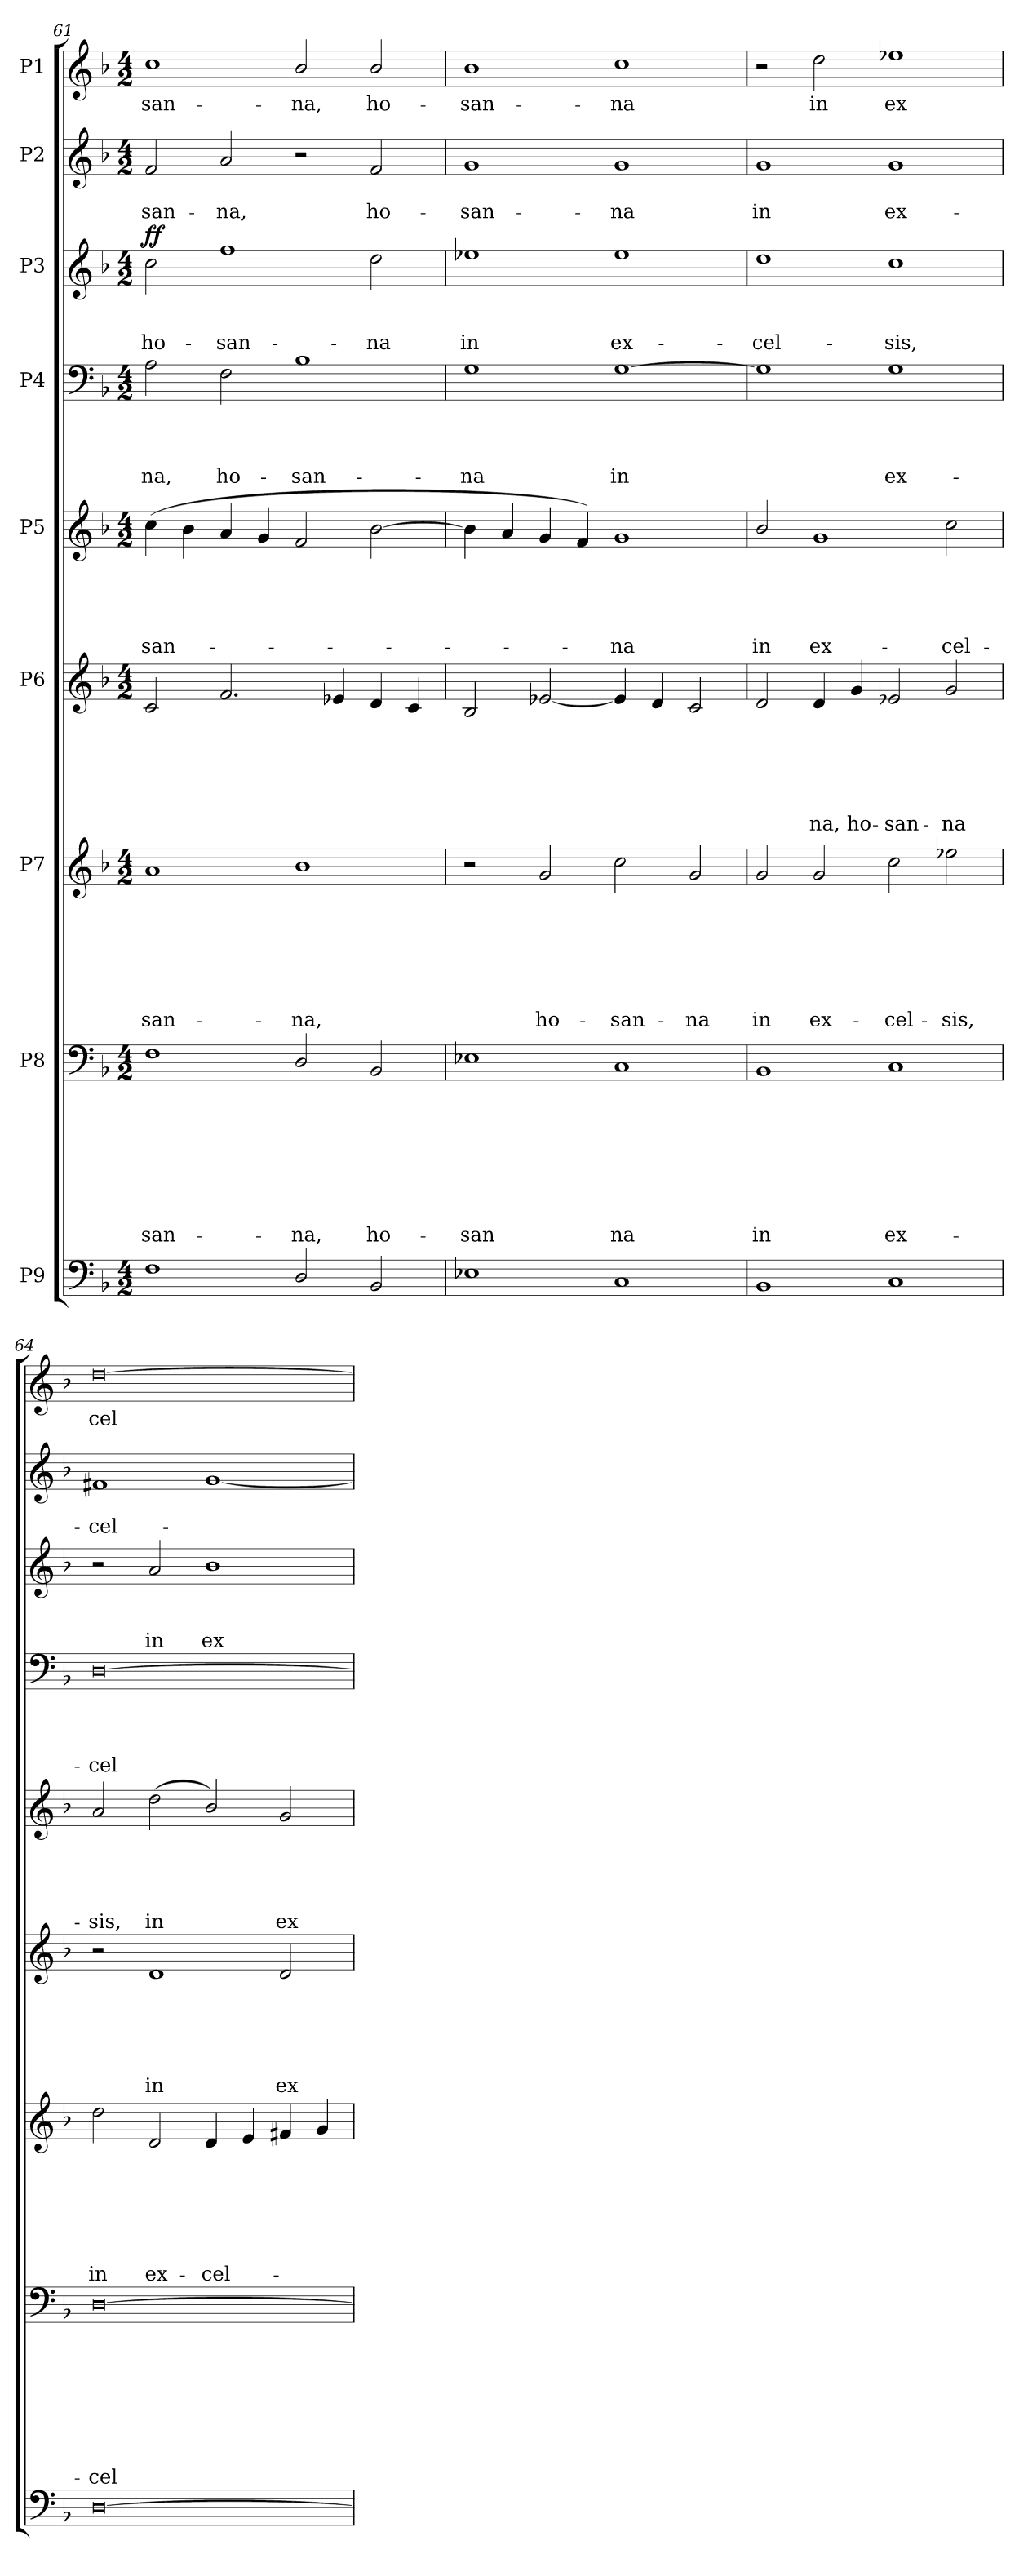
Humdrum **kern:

**kern	**kern	**text	**text	**text	**text	**text	**text	**text	**text	**kern	**text	**text	**text	**text	**text	**text	**text	**kern	**text	**text	**text	**text	**text	**text	**kern	**text	**text	**text	**text	**text	**kern	**text	**text	**text	**text	**kern	**text	**text	**text	**dynam	**kern	**text	**text	**kern	**text
*part9	*part8	*part8	*part8	*part8	*part8	*part8	*part8	*part8	*part8	*part7	*part7	*part7	*part7	*part7	*part7	*part7	*part7	*part6	*part6	*part6	*part6	*part6	*part6	*part6	*part5	*part5	*part5	*part5	*part5	*part5	*part4	*part4	*part4	*part4	*part4	*part3	*part3	*part3	*part3	*part3	*part2	*part2	*part2	*part1	*part1
*staff9	*staff8	*staff8	*staff8	*staff8	*staff8	*staff8	*staff8	*staff8	*staff8	*staff7	*staff7	*staff7	*staff7	*staff7	*staff7	*staff7	*staff7	*staff6	*staff6	*staff6	*staff6	*staff6	*staff6	*staff6	*staff5	*staff5	*staff5	*staff5	*staff5	*staff5	*staff4	*staff4	*staff4	*staff4	*staff4	*staff3	*staff3	*staff3	*staff3	*staff3	*staff2	*staff2	*staff2	*staff1	*staff1
*I"P9	*I"P8	*	*	*	*	*	*	*	*	*I"P7	*	*	*	*	*	*	*	*I"P6	*	*	*	*	*	*	*I"P5	*	*	*	*	*	*I"P4	*	*	*	*	*I"P3	*	*	*	*	*I"P2	*	*	*I"P1	*
!!LO:PB:g=z
*clefF4	*clefF4	*	*	*	*	*	*	*	*	*clefG2	*	*	*	*	*	*	*	*clefG2	*	*	*	*	*	*	*clefG2	*	*	*	*	*	*clefF4	*	*	*	*	*clefG2	*	*	*	*	*clefG2	*	*	*clefG2	*
*	*	*	*	*	*	*	*	*	*	*ITrd7c12	*	*	*	*	*	*	*	*	*	*	*	*	*	*	*	*	*	*	*	*	*	*	*	*	*	*ITrd7c12	*	*	*	*	*	*	*	*	*
*k[b-]	*k[b-]	*	*	*	*	*	*	*	*	*k[b-]	*	*	*	*	*	*	*	*k[b-]	*	*	*	*	*	*	*k[b-]	*	*	*	*	*	*k[b-]	*	*	*	*	*k[b-]	*	*	*	*	*k[b-]	*	*	*k[b-]	*
*F:	*F:	*	*	*	*	*	*	*	*	*F:	*	*	*	*	*	*	*	*F:	*	*	*	*	*	*	*F:	*	*	*	*	*	*F:	*	*	*	*	*F:	*	*	*	*	*F:	*	*	*F:	*
*M4/2	*M4/2	*	*	*	*	*	*	*	*	*M4/2	*	*	*	*	*	*	*	*M4/2	*	*	*	*	*	*	*M4/2	*	*	*	*	*	*M4/2	*	*	*	*	*M4/2	*	*	*	*	*M4/2	*	*	*M4/2	*
=61	=61	=61	=61	=61	=61	=61	=61	=61	=61	=61	=61	=61	=61	=61	=61	=61	=61	=61	=61	=61	=61	=61	=61	=61	=61	=61	=61	=61	=61	=61	=61	=61	=61	=61	=61	=61	=61	=61	=61	=61	=61	=61	=61	=61	=61
!	!	!	!	!	!	!	!	!	!LO:LY:b	!	!	!	!	!	!	!	!LO:LY:b	!	!	!	!	!	!	!	!	!	!	!	!	!LO:LY:b	!	!	!	!	!LO:LY:b	!	!	!	!LO:LY:b	!LO:DY:a	!	!	!LO:LY:b	!	!LO:LY:b
1F	1F	.	.	.	.	.	.	.	-san-	1A	.	.	.	.	.	.	-san-	2c/	.	.	.	.	.	.	(>4cc\	.	.	.	.	-san-	2A\	.	.	.	-na,	2c\	.	.	ho-	ff	2f/	.	-san-	1cc	-san-
.	.	.	.	.	.	.	.	.	.	.	.	.	.	.	.	.	.	.	.	.	.	.	.	.	4b-\	.	.	.	.	.	.	.	.	.	.	.	.	.	.	.	.	.	.	.	.
!	!	!	!	!	!	!	!	!	!	!	!	!	!	!	!	!	!	!	!	!	!	!	!	!	!	!	!	!	!	!	!	!	!	!	!LO:LY:b	!	!	!	!LO:LY:b	!	!	!	!LO:LY:b	!	!
.	.	.	.	.	.	.	.	.	.	.	.	.	.	.	.	.	.	2.f/	.	.	.	.	.	.	4a/	.	.	.	.	.	2F\	.	.	.	ho-	1f	.	.	-san-	.	2a/	.	-na,	.	.
.	.	.	.	.	.	.	.	.	.	.	.	.	.	.	.	.	.	.	.	.	.	.	.	.	4g/	.	.	.	.	.	.	.	.	.	.	.	.	.	.	.	.	.	.	.	.
!	!	!	!	!	!	!	!	!	!LO:LY:b	!	!	!	!	!	!	!	!LO:LY:b	!	!	!	!	!	!	!	!	!	!	!	!	!	!	!	!	!	!LO:LY:b	!	!	!	!	!	!	!	!	!	!LO:LY:b
2D/	2D/	.	.	.	.	.	.	.	-na,	1B-	.	.	.	.	.	.	-na,	.	.	.	.	.	.	.	2f/	.	.	.	.	.	1B-	.	.	.	-san-	.	.	.	.	.	2r	.	.	2b-/	-na,
.	.	.	.	.	.	.	.	.	.	.	.	.	.	.	.	.	.	4e-X/	.	.	.	.	.	.	.	.	.	.	.	.	.	.	.	.	.	.	.	.	.	.	.	.	.	.	.
!	!	!	!	!	!	!	!	!	!LO:LY:b	!	!	!	!	!	!	!	!	!	!	!	!	!	!	!	!	!	!	!	!	!	!	!	!	!	!	!	!	!	!LO:LY:b	!	!	!	!LO:LY:b	!	!LO:LY:b
2BB-/	2BB-/	.	.	.	.	.	.	.	ho-	.	.	.	.	.	.	.	.	4d/	.	.	.	.	.	.	[>2b-\	.	.	.	.	.	.	.	.	.	.	2d\	.	.	-na	.	2f/	.	ho-	2b-/	ho-
.	.	.	.	.	.	.	.	.	.	.	.	.	.	.	.	.	.	4c/	.	.	.	.	.	.	.	.	.	.	.	.	.	.	.	.	.	.	.	.	.	.	.	.	.	.	.
=62	=62	=62	=62	=62	=62	=62	=62	=62	=62	=62	=62	=62	=62	=62	=62	=62	=62	=62	=62	=62	=62	=62	=62	=62	=62	=62	=62	=62	=62	=62	=62	=62	=62	=62	=62	=62	=62	=62	=62	=62	=62	=62	=62	=62	=62
!	!	!	!	!	!	!	!	!	!LO:LY:b	!	!	!	!	!	!	!	!	!	!	!	!	!	!	!	!	!	!	!	!	!	!	!	!	!	!LO:LY:b	!	!	!	!LO:LY:b	!	!	!	!LO:LY:b	!	!LO:LY:b
1E-X	1E-X	.	.	.	.	.	.	.	-san	2r	.	.	.	.	.	.	.	2B-/	.	.	.	.	.	.	4b-\]	.	.	.	.	.	1G	.	.	.	-na	1e-X	.	.	in	.	1g	.	-san-	1b-	-san-
.	.	.	.	.	.	.	.	.	.	.	.	.	.	.	.	.	.	.	.	.	.	.	.	.	4a/	.	.	.	.	.	.	.	.	.	.	.	.	.	.	.	.	.	.	.	.
!	!	!	!	!	!	!	!	!	!	!	!	!	!	!	!	!	!LO:LY:b	!	!	!	!	!	!	!	!	!	!	!	!	!	!	!	!	!	!	!	!	!	!	!	!	!	!	!	!
.	.	.	.	.	.	.	.	.	.	2G/	.	.	.	.	.	.	ho-	[<2e-X/	.	.	.	.	.	.	4g/	.	.	.	.	.	.	.	.	.	.	.	.	.	.	.	.	.	.	.	.
.	.	.	.	.	.	.	.	.	.	.	.	.	.	.	.	.	.	.	.	.	.	.	.	.	4f/)	.	.	.	.	.	.	.	.	.	.	.	.	.	.	.	.	.	.	.	.
!	!	!	!	!	!	!	!	!	!LO:LY:b	!	!	!	!	!	!	!	!LO:LY:b	!	!	!	!	!	!	!	!	!	!	!	!	!LO:LY:b	!	!	!	!	!LO:LY:b	!	!	!	!LO:LY:b	!	!	!	!LO:LY:b	!	!LO:LY:b
1C	1C	.	.	.	.	.	.	.	na	2c\	.	.	.	.	.	.	-san-	4e-/]	.	.	.	.	.	.	1g	.	.	.	.	-na	[>1G	.	.	.	in	1e-	.	.	ex-	.	1g	.	-na	1cc	-na
.	.	.	.	.	.	.	.	.	.	.	.	.	.	.	.	.	.	4d/	.	.	.	.	.	.	.	.	.	.	.	.	.	.	.	.	.	.	.	.	.	.	.	.	.	.	.
!	!	!	!	!	!	!	!	!	!	!	!	!	!	!	!	!	!LO:LY:b	!	!	!	!	!	!	!	!	!	!	!	!	!	!	!	!	!	!	!	!	!	!	!	!	!	!	!	!
.	.	.	.	.	.	.	.	.	.	2G/	.	.	.	.	.	.	-na	2c/	.	.	.	.	.	.	.	.	.	.	.	.	.	.	.	.	.	.	.	.	.	.	.	.	.	.	.
=63	=63	=63	=63	=63	=63	=63	=63	=63	=63	=63	=63	=63	=63	=63	=63	=63	=63	=63	=63	=63	=63	=63	=63	=63	=63	=63	=63	=63	=63	=63	=63	=63	=63	=63	=63	=63	=63	=63	=63	=63	=63	=63	=63	=63	=63
!	!	!	!	!	!	!	!	!	!LO:LY:b	!	!	!	!	!	!	!	!LO:LY:b	!	!	!	!	!	!	!	!	!	!	!	!	!LO:LY:b	!	!	!	!	!	!	!	!	!LO:LY:b	!	!	!	!LO:LY:b	!	!
1BB-	1BB-	.	.	.	.	.	.	.	in	2G/	.	.	.	.	.	.	in	2d/	.	.	.	.	.	.	2b-/	.	.	.	.	in	1G]	.	.	.	.	1d	.	.	-cel-	.	1g	.	in	2r	.
!	!	!	!	!	!	!	!	!	!	!	!	!	!	!	!	!	!LO:LY:b	!	!	!	!	!	!	!LO:LY:b	!	!	!	!	!	!LO:LY:b	!	!	!	!	!	!	!	!	!	!	!	!	!	!	!LO:LY:b
.	.	.	.	.	.	.	.	.	.	2G/	.	.	.	.	.	.	ex-	4d/	.	.	.	.	.	-na,	1g	.	.	.	.	ex-	.	.	.	.	.	.	.	.	.	.	.	.	.	2dd\	in
!	!	!	!	!	!	!	!	!	!	!	!	!	!	!	!	!	!	!	!	!	!	!	!	!LO:LY:b	!	!	!	!	!	!	!	!	!	!	!	!	!	!	!	!	!	!	!	!	!
.	.	.	.	.	.	.	.	.	.	.	.	.	.	.	.	.	.	4g/	.	.	.	.	.	ho-	.	.	.	.	.	.	.	.	.	.	.	.	.	.	.	.	.	.	.	.	.
!	!	!	!	!	!	!	!	!	!LO:LY:b	!	!	!	!	!	!	!	!LO:LY:b	!	!	!	!	!	!	!LO:LY:b	!	!	!	!	!	!	!	!	!	!	!LO:LY:b	!	!	!	!LO:LY:b	!	!	!	!LO:LY:b	!	!LO:LY:b
1C	1C	.	.	.	.	.	.	.	ex-	2c\	.	.	.	.	.	.	-cel-	2e-X/	.	.	.	.	.	-san-	.	.	.	.	.	.	1G	.	.	.	ex-	1c	.	.	-sis,	.	1g	.	ex-	1ee-X	ex
!	!	!	!	!	!	!	!	!	!	!	!	!	!	!	!	!	!LO:LY:b	!	!	!	!	!	!	!LO:LY:b	!	!	!	!	!	!LO:LY:b	!	!	!	!	!	!	!	!	!	!	!	!	!	!	!
.	.	.	.	.	.	.	.	.	.	2e-X\	.	.	.	.	.	.	-sis,	2g/	.	.	.	.	.	-na	2cc\	.	.	.	.	-cel-	.	.	.	.	.	.	.	.	.	.	.	.	.	.	.
=64	=64	=64	=64	=64	=64	=64	=64	=64	=64	=64	=64	=64	=64	=64	=64	=64	=64	=64	=64	=64	=64	=64	=64	=64	=64	=64	=64	=64	=64	=64	=64	=64	=64	=64	=64	=64	=64	=64	=64	=64	=64	=64	=64	=64	=64
!	!	!	!	!	!	!	!	!	!LO:LY:b	!	!	!	!	!	!	!	!LO:LY:b	!	!	!	!	!	!	!	!	!	!	!	!	!LO:LY:b	!	!	!	!	!LO:LY:b	!	!	!	!	!	!	!	!LO:LY:b	!	!LO:LY:b
[<0D	[>0D	.	.	.	.	.	.	.	-cel-	2d\	.	.	.	.	.	.	in	2r	.	.	.	.	.	.	2a/	.	.	.	.	-sis,	[<0D	.	.	.	-cel-	2r	.	.	.	.	1f#X	.	-cel-	[>0dd	cel-
!	!	!	!	!	!	!	!	!	!	!	!	!	!	!	!	!	!LO:LY:b	!	!	!	!	!	!	!LO:LY:b	!	!	!	!	!	!LO:LY:b	!	!	!	!	!	!	!	!	!LO:LY:b	!	!	!	!	!	!
.	.	.	.	.	.	.	.	.	.	2D/	.	.	.	.	.	.	ex-	1d	.	.	.	.	.	in	(>2dd\	.	.	.	.	in	.	.	.	.	.	2A/	.	.	in	.	.	.	.	.	.
!	!	!	!	!	!	!	!	!	!	!	!	!	!	!	!	!	!LO:LY:b	!	!	!	!	!	!	!	!	!	!	!	!	!	!	!	!	!	!	!	!	!	!LO:LY:b	!	!	!	!	!	!
.	.	.	.	.	.	.	.	.	.	4D/	.	.	.	.	.	.	-cel-	.	.	.	.	.	.	.	2b-/)	.	.	.	.	.	.	.	.	.	.	1B-	.	.	ex-	.	[<1g	.	.	.	.
.	.	.	.	.	.	.	.	.	.	4E/	.	.	.	.	.	.	.	.	.	.	.	.	.	.	.	.	.	.	.	.	.	.	.	.	.	.	.	.	.	.	.	.	.	.	.
!	!	!	!	!	!	!	!	!	!	!	!	!	!	!	!	!	!	!	!	!	!	!	!	!LO:LY:b	!	!	!	!	!	!LO:LY:b	!	!	!	!	!	!	!	!	!	!	!	!	!	!	!
.	.	.	.	.	.	.	.	.	.	4F#X/	.	.	.	.	.	.	.	2d/	.	.	.	.	.	ex-	2g/	.	.	.	.	ex-	.	.	.	.	.	.	.	.	.	.	.	.	.	.	.
.	.	.	.	.	.	.	.	.	.	4G/	.	.	.	.	.	.	.	.	.	.	.	.	.	.	.	.	.	.	.	.	.	.	.	.	.	.	.	.	.	.	.	.	.	.	.
=	=	=	=	=	=	=	=	=	=	=	=	=	=	=	=	=	=	=	=	=	=	=	=	=	=	=	=	=	=	=	=	=	=	=	=	=	=	=	=	=	=	=	=	=	=
*-	*-	*-	*-	*-	*-	*-	*-	*-	*-	*-	*-	*-	*-	*-	*-	*-	*-	*-	*-	*-	*-	*-	*-	*-	*-	*-	*-	*-	*-	*-	*-	*-	*-	*-	*-	*-	*-	*-	*-	*-	*-	*-	*-	*-	*-
